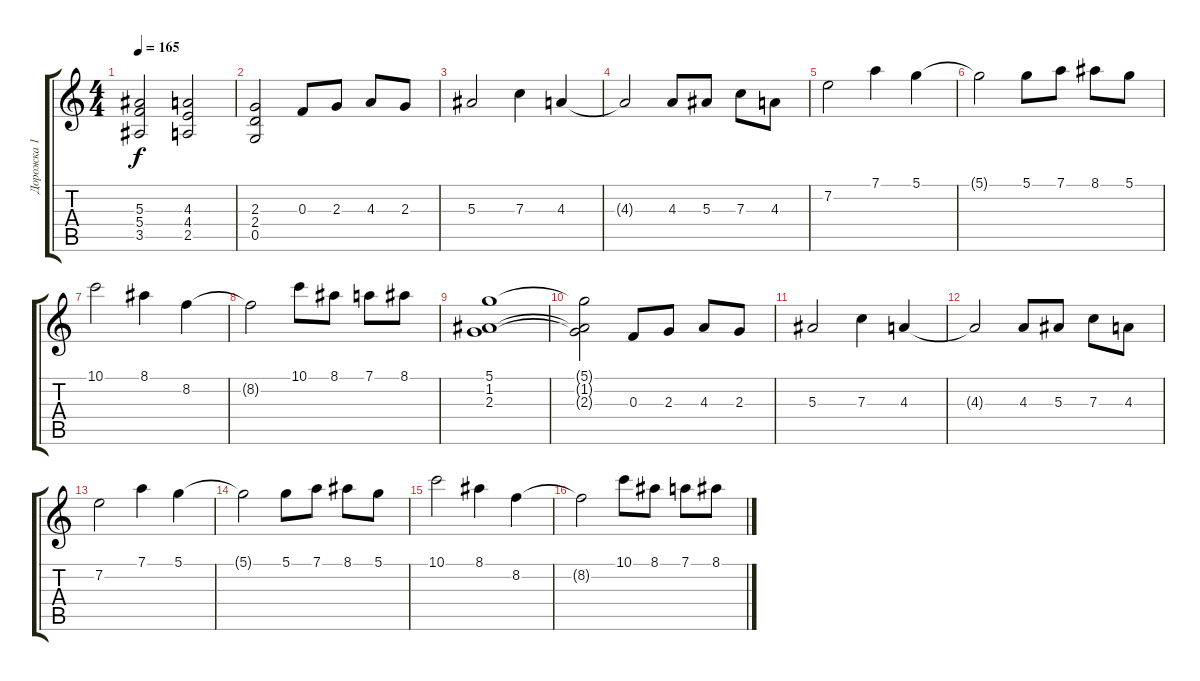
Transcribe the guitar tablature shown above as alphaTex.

\track ("Дорожка 1" "Дорожка 1") {instrument distortionguitar}
\staff {score tabs}
\tuning (D4 A3 F3 C3 G2 D2) {hide}
\ts (4 4)
\tempo 165
\clef g2
\ks c
(5.3 5.4 3.5).2{dy f} (4.3 4.4 2.5).2 |
(2.3 2.4 0.5).2 0.3.8 2.3.8 4.3.8 2.3.8 |
5.3.2 7.3.4 4.3.4 |
4.3{t}.2 4.3.8 5.3.8 7.3.8 4.3.8 |
7.2.2 7.1.4 5.1.4 |
5.1{t}.2 5.1.8 7.1.8 8.1.8 5.1.8 |
10.1.2 8.1.4 8.2.4 |
8.2{t}.2 10.1.8 8.1.8 7.1.8 8.1.8 |
(5.1 1.2 2.3).1 |
(5.1{t} 1.2{t} 2.3{t}).2 0.3.8 2.3.8 4.3.8 2.3.8 |
5.3.2 7.3.4 4.3.4 |
4.3{t}.2 4.3.8 5.3.8 7.3.8 4.3.8 |
7.2.2 7.1.4 5.1.4 |
5.1{t}.2 5.1.8 7.1.8 8.1.8 5.1.8 |
10.1.2 8.1.4 8.2.4 |
8.2{t}.2 10.1.8 8.1.8 7.1.8 8.1.8
